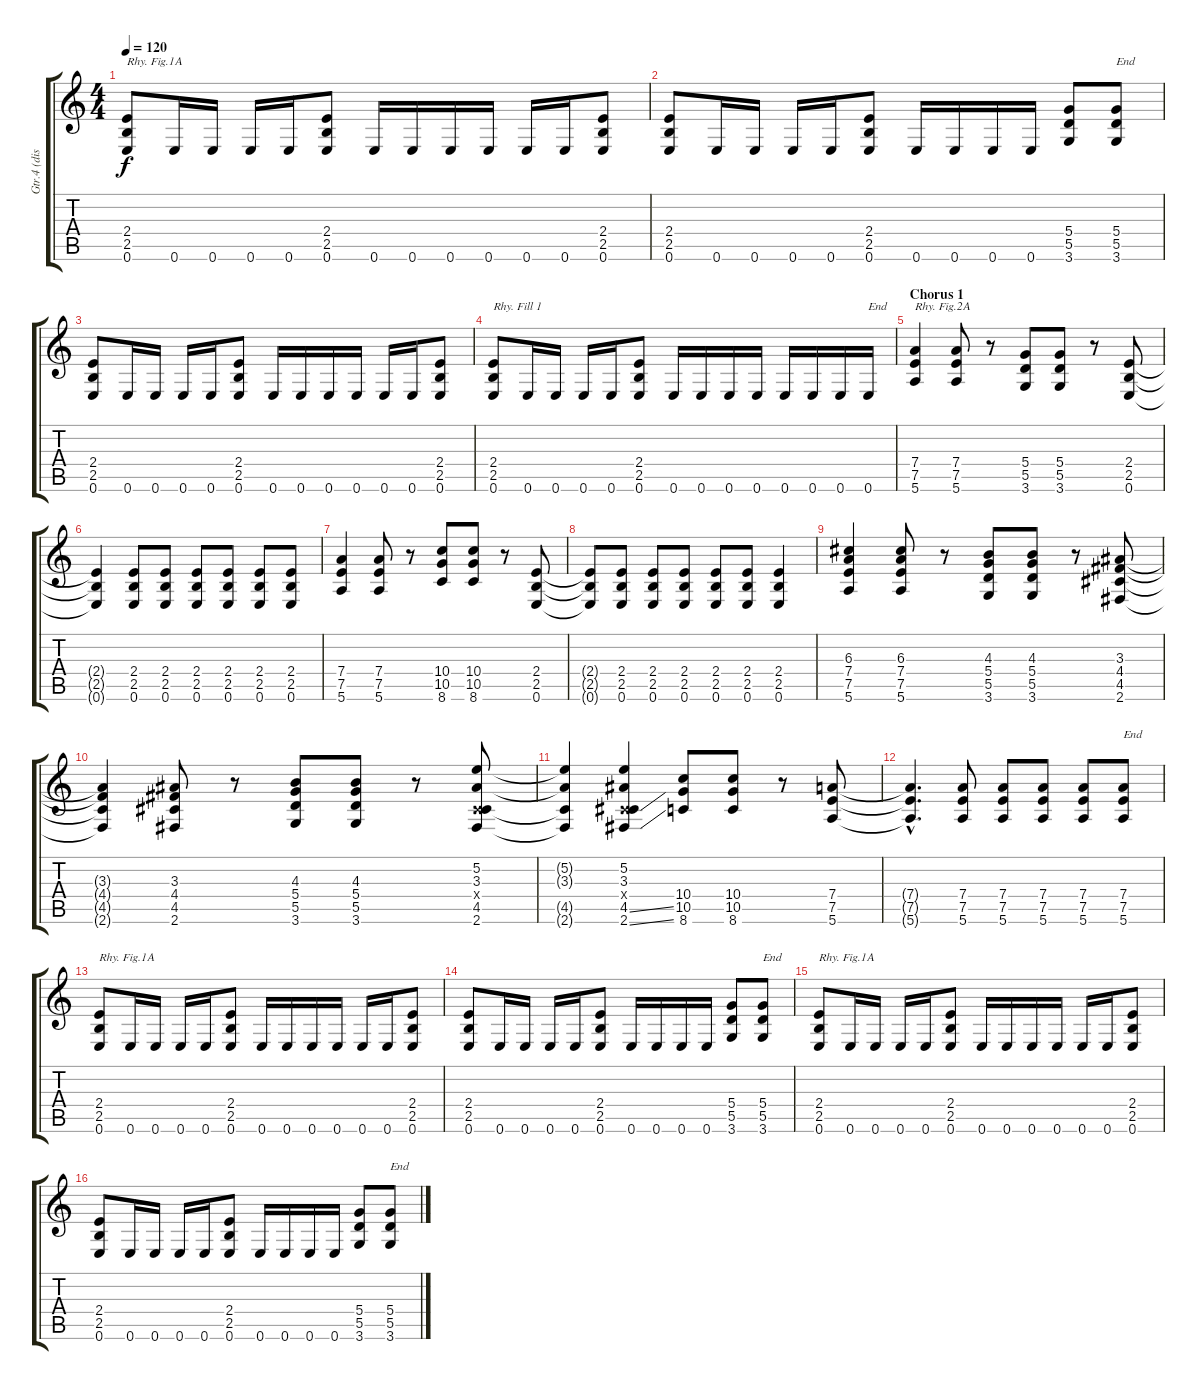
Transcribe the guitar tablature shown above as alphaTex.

\track ("Gtr.4 (dist.)" "Gtr.4 (dis") {instrument distortionguitar}
\staff {score tabs}
\tuning (E4 B3 G3 D3 A2 E2) {hide}
\ts (4 4)
\tempo 120
\clef g2
\ks c
(2.4 2.5 0.6).8{txt "Rhy. Fig.1A" dy f} 0.6.16 0.6.16 0.6.16 0.6.16 (2.4 2.5 0.6).8 0.6.16 0.6.16 0.6.16 0.6.16 0.6.16 0.6.16 (2.4 2.5 0.6).8 |
(2.4 2.5 0.6).8 0.6.16 0.6.16 0.6.16 0.6.16 (2.4 2.5 0.6).8 0.6.16 0.6.16 0.6.16 0.6.16 (5.4 5.5 3.6).8 (5.4 5.5 3.6).8{txt "End"} |
(2.4 2.5 0.6).8 0.6.16 0.6.16 0.6.16 0.6.16 (2.4 2.5 0.6).8 0.6.16 0.6.16 0.6.16 0.6.16 0.6.16 0.6.16 (2.4 2.5 0.6).8 |
(2.4 2.5 0.6).8{txt "Rhy. Fill 1"} 0.6.16 0.6.16 0.6.16 0.6.16 (2.4 2.5 0.6).8 0.6.16 0.6.16 0.6.16 0.6.16 0.6.16 0.6.16 0.6.16 0.6.16{txt "End"} |
\section ("" "Chorus 1")
(7.4 7.5 5.6).4{txt "Rhy. Fig.2A"} (7.4 7.5 5.6).8 r.8 (5.4 5.5 3.6).8 (5.4 5.5 3.6).8 r.8 (2.4 2.5 0.6).8 |
(2.4{t} 2.5{t} 0.6{t}).4 (2.4 2.5 0.6).8 (2.4 2.5 0.6).8 (2.4 2.5 0.6).8 (2.4 2.5 0.6).8 (2.4 2.5 0.6).8 (2.4 2.5 0.6).8 |
(7.4 7.5 5.6).4 (7.4 7.5 5.6).8 r.8 (10.4 10.5 8.6).8 (10.4 10.5 8.6).8 r.8 (2.4 2.5 0.6).8 |
(2.4{t} 2.5{t} 0.6{t}).8 (2.4 2.5 0.6).8 (2.4 2.5 0.6).8 (2.4 2.5 0.6).8 (2.4 2.5 0.6).8 (2.4 2.5 0.6).8 (2.4 2.5 0.6).4 |
(6.3 7.4 7.5 5.6).4 (6.3 7.4 7.5 5.6).8 r.8 (4.3 5.4 5.5 3.6).8 (4.3 5.4 5.5 3.6).8 r.8 (3.3 4.4 4.5 2.6).8 |
(3.3{t} 4.4{t} 4.5{t} 2.6{t}).4 (3.3 4.4 4.5 2.6).8 r.8 (4.3 5.4 5.5 3.6).8 (4.3 5.4 5.5 3.6).8 r.8 (5.2 3.3 -1.4{x} 4.5 2.6).8 |
(5.2{t} 3.3{t} 4.5{t} 2.6{t}).4 (5.2 3.3 -1.4{x} 4.5{ss} 2.6{ss}).4 (10.4 10.5 8.6).8 (10.4 10.5 8.6).8 r.8 (7.4 7.5 5.6).8 |
(7.4{hac t} 7.5{hac t} 5.6{hac t}).4{d} (7.4 7.5 5.6).8 (7.4 7.5 5.6).8 (7.4 7.5 5.6).8 (7.4 7.5 5.6).8 (7.4 7.5 5.6).8{txt "End"} |
(2.4 2.5 0.6).8{txt "Rhy. Fig.1A"} 0.6.16 0.6.16 0.6.16 0.6.16 (2.4 2.5 0.6).8 0.6.16 0.6.16 0.6.16 0.6.16 0.6.16 0.6.16 (2.4 2.5 0.6).8 |
(2.4 2.5 0.6).8 0.6.16 0.6.16 0.6.16 0.6.16 (2.4 2.5 0.6).8 0.6.16 0.6.16 0.6.16 0.6.16 (5.4 5.5 3.6).8 (5.4 5.5 3.6).8{txt "End"} |
(2.4 2.5 0.6).8{txt "Rhy. Fig.1A"} 0.6.16 0.6.16 0.6.16 0.6.16 (2.4 2.5 0.6).8 0.6.16 0.6.16 0.6.16 0.6.16 0.6.16 0.6.16 (2.4 2.5 0.6).8 |
(2.4 2.5 0.6).8 0.6.16 0.6.16 0.6.16 0.6.16 (2.4 2.5 0.6).8 0.6.16 0.6.16 0.6.16 0.6.16 (5.4 5.5 3.6).8 (5.4 5.5 3.6).8{txt "End"}
